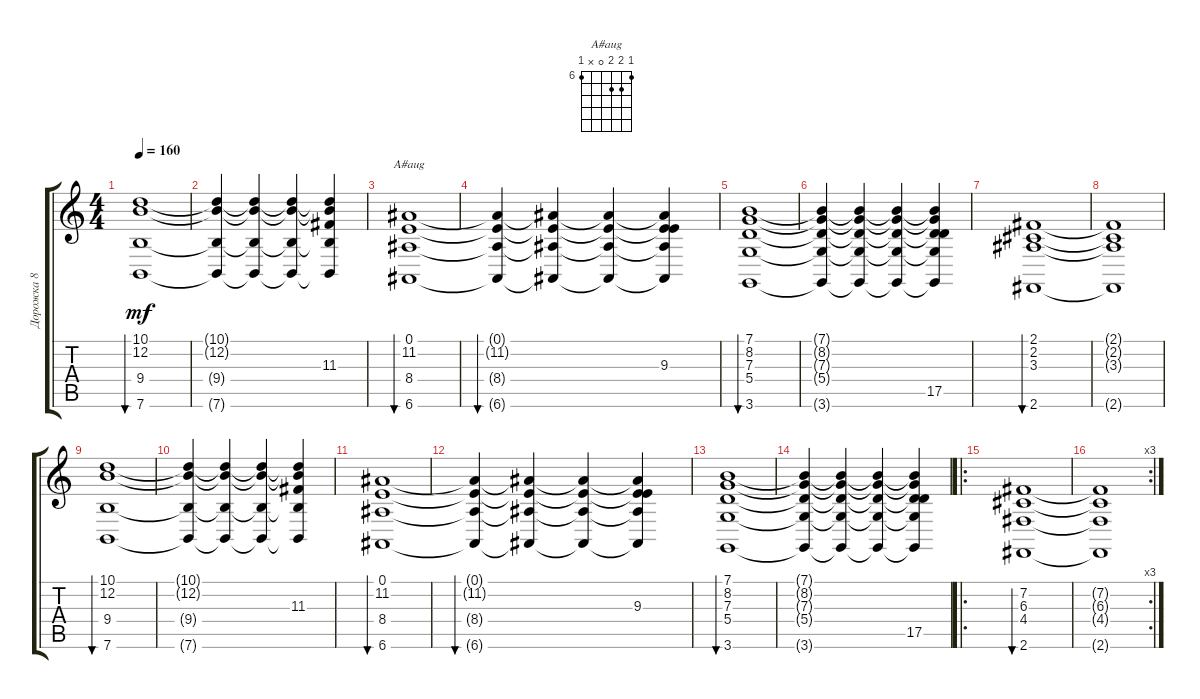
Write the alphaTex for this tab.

\track ("Дорожка 8" "Дорожка 8") {instrument brightacousticpiano}
\staff {score tabs}
\tuning (E4 B3 G3 D3 A2 E2) {hide}
\chord ("A#aug" 6 7 7 0 x 6) {firstfret 6}
\ts (4 4)
\tempo 160
\clef g2
\ks c
(10.1 12.2 9.4 7.6).1{bu 120 dy mf} |
(10.1{t} 12.2{t} 9.4{t} 7.6{t}).4 (10.1{t} 12.2{t} 9.4{t} 7.6{t}).4 (10.1{t} 12.2{t} 9.4{t} 7.6{t}).4 (10.1{t} 12.2{t} 11.3 9.4{t} 7.6{t}).4 |
(0.1 11.2 8.4 6.6).1{bu 120 ch "A#aug"} |
(0.1{t} 11.2{t} 8.4{t} 6.6{t}).4{bu 120} (0.1{t} 11.2{t} 8.4{t} 6.6{t}).4 (0.1{t} 11.2{t} 8.4{t} 6.6{t}).4 (0.1{t} 11.2{t} 9.3 8.4{t} 6.6{t}).4 |
(7.1 8.2 7.3 5.4 3.6).1{bu 120} |
(7.1{t} 8.2{t} 7.3{t} 5.4{t} 3.6{t}).4 (7.1{t} 8.2{t} 7.3{t} 5.4{t} 3.6{t}).4 (7.1{t} 8.2{t} 7.3{t} 5.4{t} 3.6{t}).4 (7.1{t} 8.2{t} 7.3{t} 5.4{t} 17.5 3.6{t}).4 |
(2.1 2.2 3.3 2.6).1{bu 120} |
(2.1{t} 2.2{t} 3.3{t} 2.6{t}).1 |
(10.1 12.2 9.4 7.6).1{bu 120} |
(10.1{t} 12.2{t} 9.4{t} 7.6{t}).4 (10.1{t} 12.2{t} 9.4{t} 7.6{t}).4 (10.1{t} 12.2{t} 9.4{t} 7.6{t}).4 (10.1{t} 12.2{t} 11.3 9.4{t} 7.6{t}).4 |
(0.1 11.2 8.4 6.6).1{bu 120} |
(0.1{t} 11.2{t} 8.4{t} 6.6{t}).4{bu 120} (0.1{t} 11.2{t} 8.4{t} 6.6{t}).4 (0.1{t} 11.2{t} 8.4{t} 6.6{t}).4 (0.1{t} 11.2{t} 9.3 8.4{t} 6.6{t}).4 |
(7.1 8.2 7.3 5.4 3.6).1{bu 120} |
(7.1{t} 8.2{t} 7.3{t} 5.4{t} 3.6{t}).4 (7.1{t} 8.2{t} 7.3{t} 5.4{t} 3.6{t}).4 (7.1{t} 8.2{t} 7.3{t} 5.4{t} 3.6{t}).4 (7.1{t} 8.2{t} 7.3{t} 5.4{t} 17.5 3.6{t}).4 |
\ro
(7.2 6.3 4.4 2.6).1{bu 120} |
\rc 3
(7.2{t} 6.3{t} 4.4{t} 2.6{t}).1
